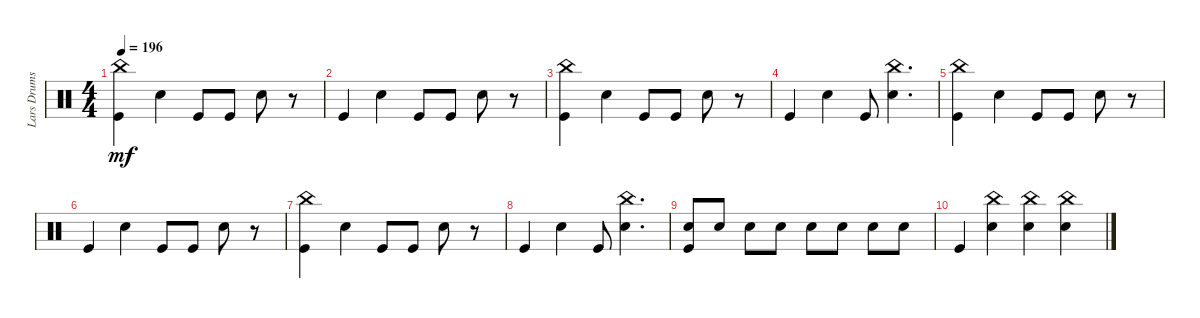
\track ("Lars Drums" "Lars Drums") {instrument percussion}
\staff {score}
\articulation defaults
\ts (4 4)
\tempo 196
\clef neutral
\ks c
("Kick (hit)" "China (hit)").4{dy mf} "Snare (hit) 2".4 "Kick (hit)".8 "Kick (hit)".8 "Snare (hit) 2".8 r.8 |
"Kick (hit)".4 "Snare (hit) 2".4 "Kick (hit)".8 "Kick (hit)".8 "Snare (hit) 2".8 r.8 |
("Kick (hit)" "China (hit)").4 "Snare (hit) 2".4 "Kick (hit)".8 "Kick (hit)".8 "Snare (hit) 2".8 r.8 |
"Kick (hit)".4 "Snare (hit) 2".4 "Kick (hit)".8 ("Snare (hit) 2" "China (hit)").4{d} |
("Kick (hit)" "China (hit)").4 "Snare (hit) 2".4 "Kick (hit)".8 "Kick (hit)".8 "Snare (hit) 2".8 r.8 |
"Kick (hit)".4 "Snare (hit) 2".4 "Kick (hit)".8 "Kick (hit)".8 "Snare (hit) 2".8 r.8 |
("Kick (hit)" "China (hit)").4 "Snare (hit) 2".4 "Kick (hit)".8 "Kick (hit)".8 "Snare (hit) 2".8 r.8 |
"Kick (hit)".4 "Snare (hit) 2".4 "Kick (hit)".8 ("Snare (hit) 2" "China (hit)").4{d} |
("Snare (hit) 2" "Kick (hit)").8 "Snare (hit) 2".8 "Snare (hit) 2".8 "Snare (hit) 2".8 "Snare (hit) 2".8 "Snare (hit) 2".8 "Snare (hit) 2".8 "Snare (hit) 2".8 |
"Kick (hit)".4 ("Snare (hit) 2" "China (hit)").4 ("Snare (hit) 2" "China (hit)").4 ("Snare (hit) 2" "China (hit)").4
